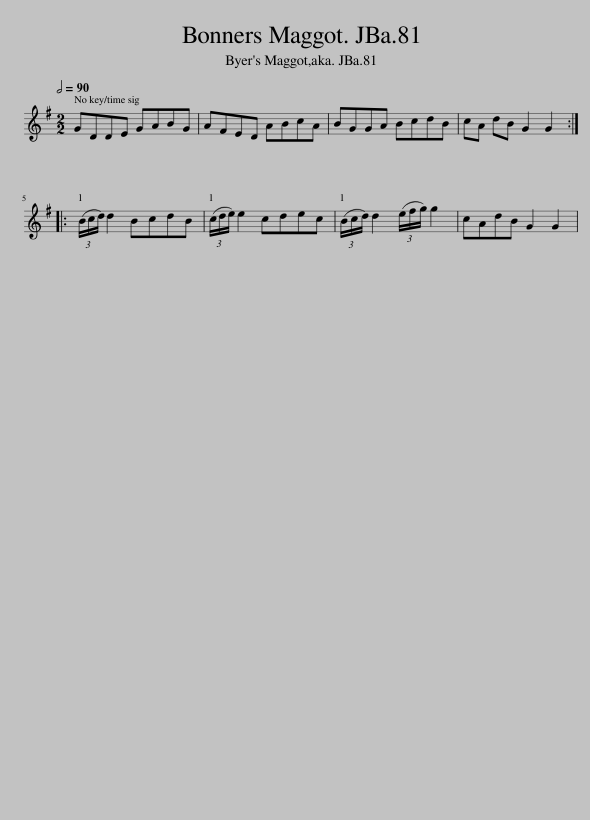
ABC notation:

X:1
L:1/8
Q:1/2=90
M:2/2
I:linebreak $
K:G
V:1 treble
V:1
 GDDE GABG | AFED ABcA | BGGA BcdB | cA dB G2 G2 ::$ (3(B/c/d/) d2 BcdB | %5
 (3(c/d/e/) e2 cdec | (3(B/c/d/) d2 (3(e/f/g/) g2 | cAdB G2 G2 | %8
